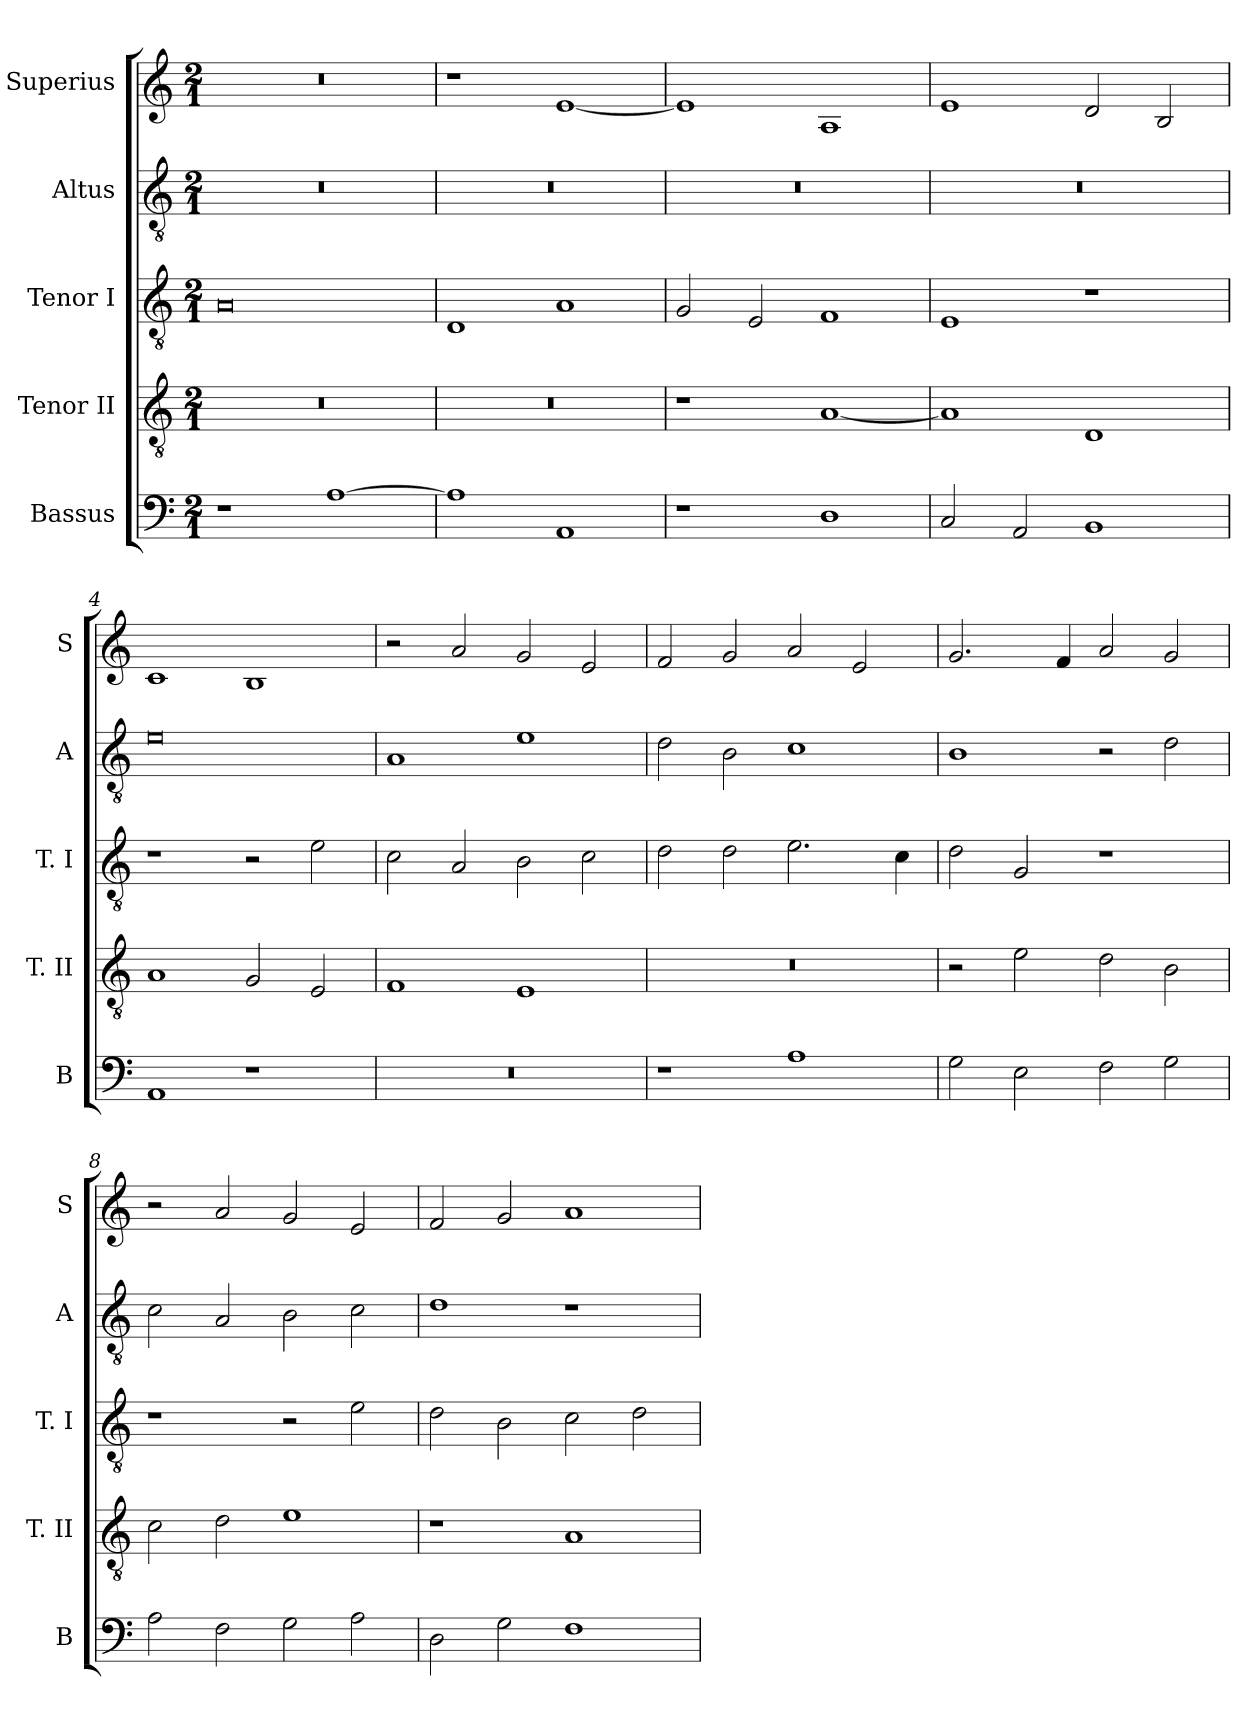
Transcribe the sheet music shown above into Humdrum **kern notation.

**kern	**kern	**kern	**kern	**kern
*part5	*part4	*part3	*part2	*part1
*staff5	*staff4	*staff3	*staff2	*staff1
*I"Bassus	*I"Tenor II	*I"Tenor I	*I"Altus	*I"Superius
*I'B	*I'T. II	*I'T. I	*I'A	*I'S
*clefF4	*clefGv2	*clefGv2	*clefGv2	*clefG2
*k[]	*k[]	*k[]	*k[]	*k[]
*C:	*C:	*C:	*C:	*C:
*M2/1	*M2/1	*M2/1	*M2/1	*M2/1
=	=	=	=	=
1r	0r	0A	0r	0r
[1A	.	.	.	.
=1	=1	=1	=1	=1
1A]	0r	1D	0r	1r
1AA	.	1A	.	[1e
=2	=2	=2	=2	=2
1r	1r	2G	0r	1e]
.	.	2E	.	.
1D	[1A	1F	.	1A
=3	=3	=3	=3	=3
2C	1A]	1E	0r	1e
2AA	.	.	.	.
1BB	1D	1r	.	2d
.	.	.	.	2B
=4	=4	=4	=4	=4
1AA	1A	1r	0e	1c
1r	2G	2r	.	1B
.	2E	2e	.	.
=5	=5	=5	=5	=5
0r	1F	2c	1A	2r
.	.	2A	.	2a
.	1E	2B	1e	2g
.	.	2c	.	2e
=6	=6	=6	=6	=6
1r	0r	2d	2d	2f
.	.	2d	2B	2g
1A	.	2.e	1c	2a
.	.	.	.	2e
.	.	4c	.	.
=7	=7	=7	=7	=7
2G	2r	2d	1B	2.g
2E	2e	2G	.	.
.	.	.	.	4f
2F	2d	1r	2r	2a
2G	2B	.	2d	2g
=8	=8	=8	=8	=8
2A	2c	1r	2c	2r
2F	2d	.	2A	2a
2G	1e	2r	2B	2g
2A	.	2e	2c	2e
=9	=9	=9	=9	=9
2D	1r	2d	1d	2f
2G	.	2B	.	2g
1F	1A	2c	1r	1a
.	.	2d	.	.
=	=	=	=	=
*-	*-	*-	*-	*-
